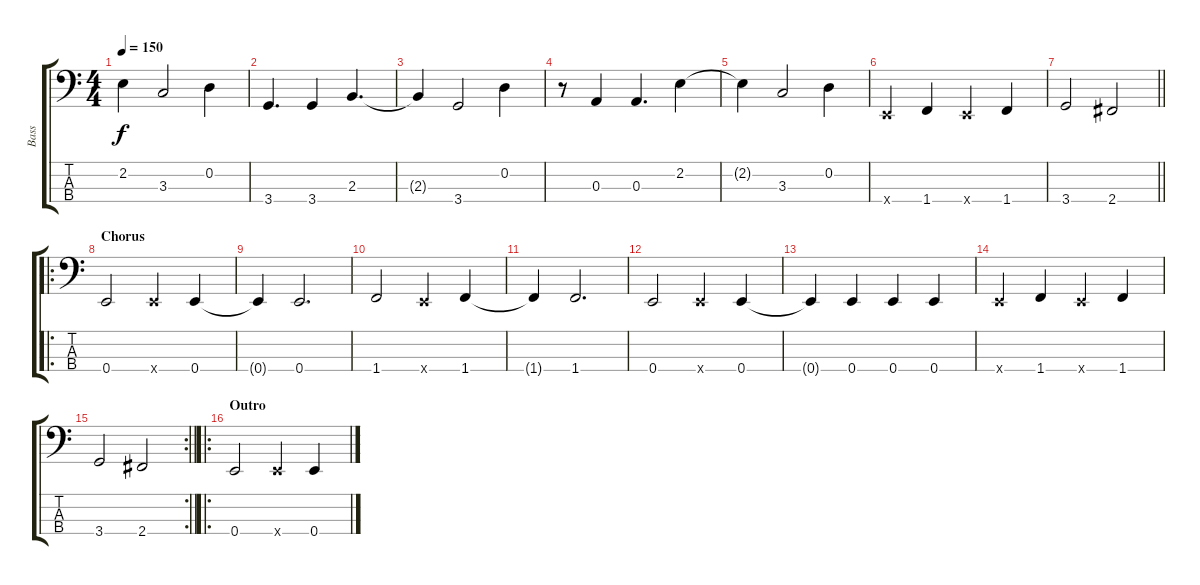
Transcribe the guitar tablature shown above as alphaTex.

\track ("Bass" "Bass") {instrument electricbassfinger}
\staff {score tabs}
\tuning (G2 D2 A1 E1) {hide}
\ts (4 4)
\tempo 150
\clef f4
\ks c
2.2{t}.4{dy f} 3.3.2 0.2.4 |
3.4.4{d} 3.4.4 2.3.4{d} |
2.3{t}.4 3.4.2 0.2.4 |
r.8 0.3.4 0.3.4{d} 2.2.4 |
2.2{t}.4 3.3.2 0.2.4 |
0.4{x}.4 1.4.4 0.4{x}.4 1.4.4 |
\barLineRight lightlight
3.4.2 2.4.2 |
\ro
\section ("" "Chorus")
0.4.2 0.4{x}.4 0.4.4 |
0.4{t}.4 0.4.2{d} |
1.4.2 0.4{x}.4 1.4.4 |
1.4{t}.4 1.4.2{d} |
0.4.2 0.4{x}.4 0.4.4 |
0.4{t}.4 0.4.4 0.4.4 0.4.4 |
0.4{x}.4 1.4.4 0.4{x}.4 1.4.4 |
\rc 2
\barLineRight lightlight
3.4.2 2.4.2 |
\ro
\section ("" "Outro")
0.4.2 0.4{x}.4 0.4.4
